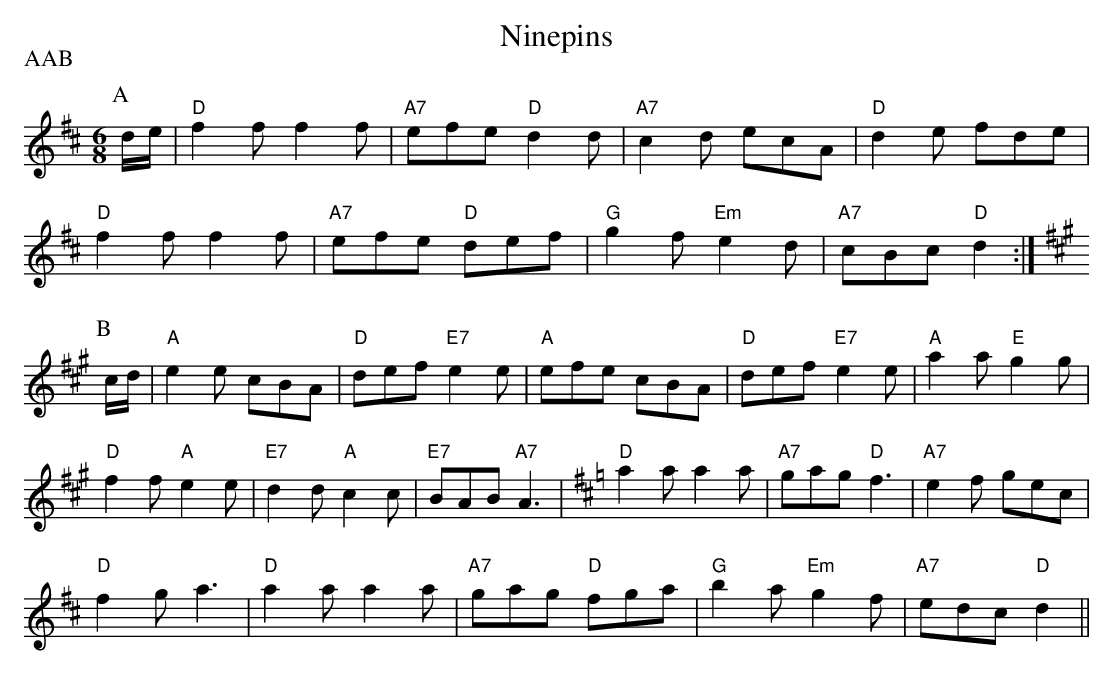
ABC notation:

X:1
T:Ninepins
P:AAB
M:6/8
K:D
P:A
d/2e/2|"D"f2f f2f|"A7"efe "D"d2d|"A7"c2d ecA|"D"d2e fde|
"D"f2f f2f|"A7"efe "D"def|"G"g2f "Em"e2d|"A7"cBc "D"d2:|
K:A
P:B
c/2d/2|"A"e2e cBA|"D"def "E7"e2e|"A"efe cBA|"D"def "E7"e2e|"A"a2a "E"g2g|
"D"f2f "A"e2e|"E7"d2d "A"c2c|"E7"BAB "A7"A3|\
K:D
"D"a2a a2a|"A7"gag "D"f3|"A7"e2f gec|
"D"f2g a3|\
K:D
"D"a2a a2a|"A7"gag "D"fga|"G"b2a "Em"g2f|"A7"edc "D"d2||
